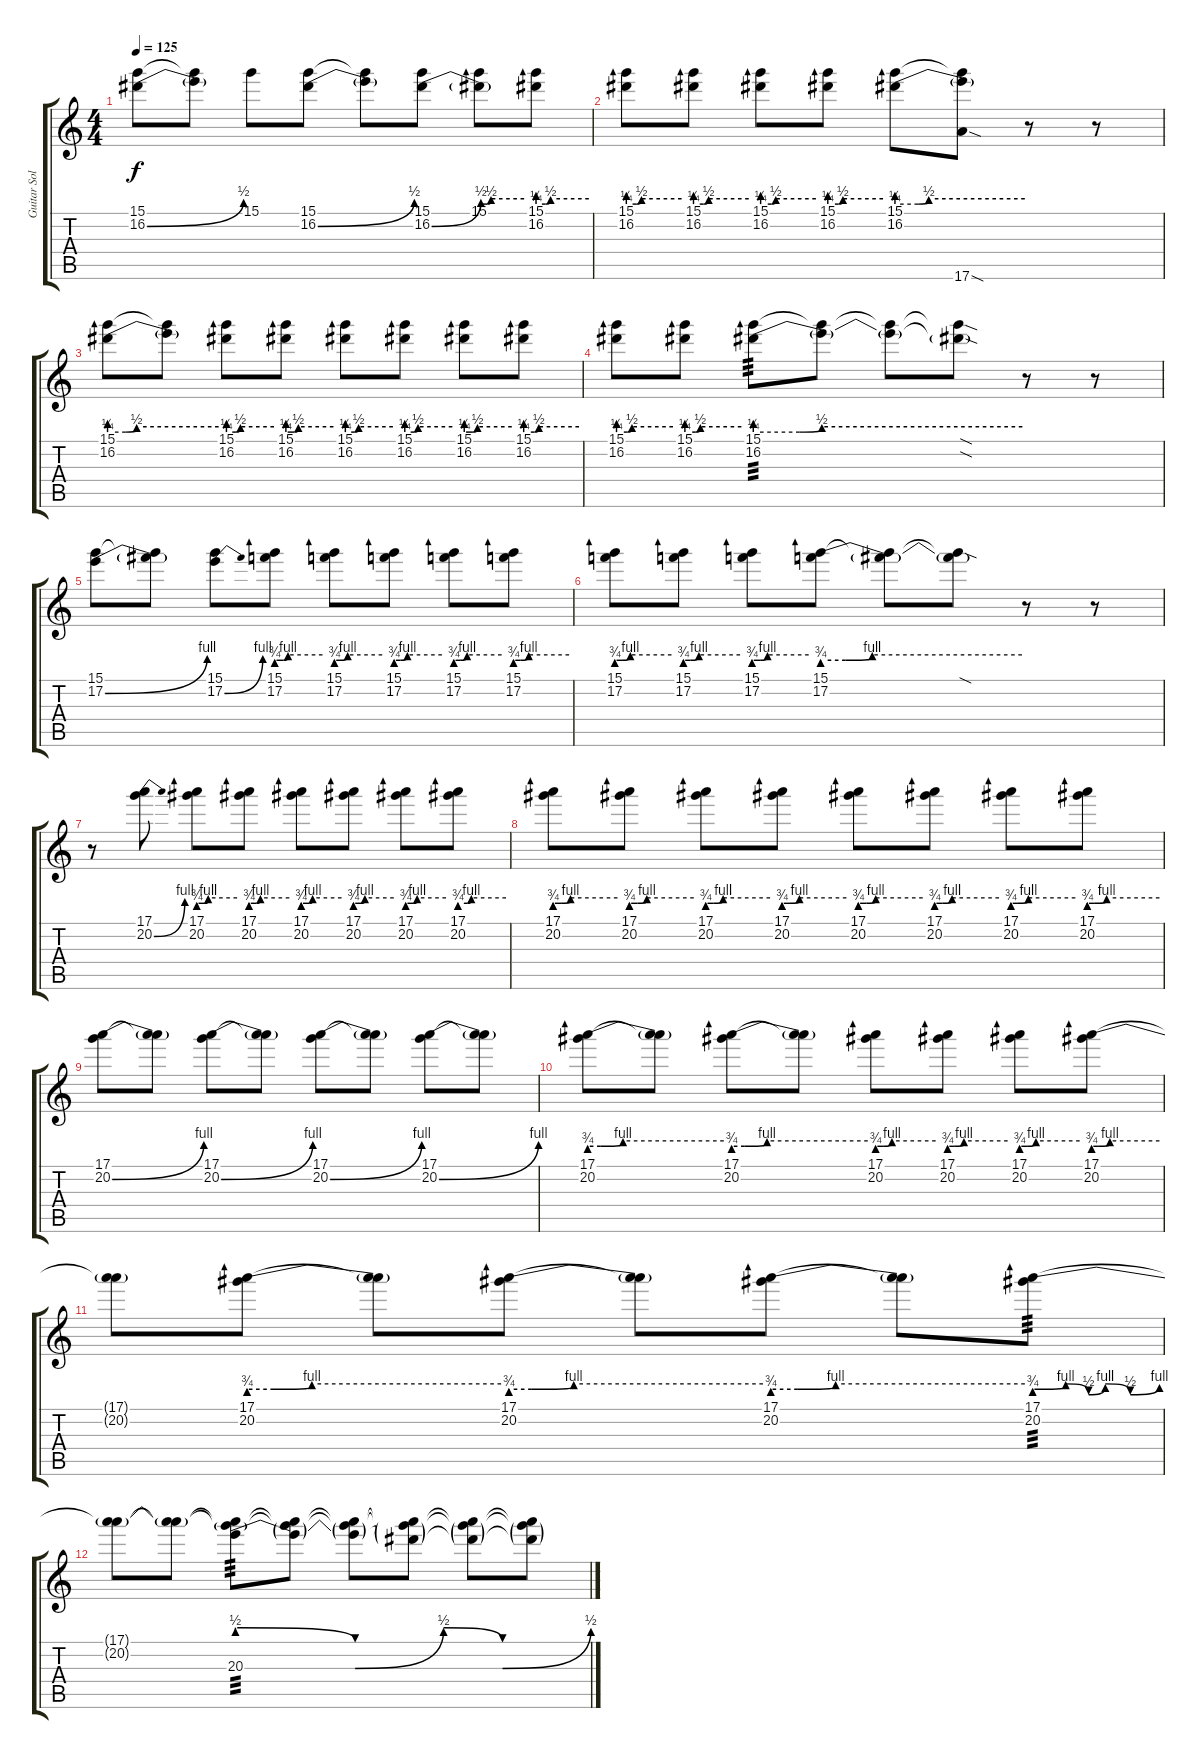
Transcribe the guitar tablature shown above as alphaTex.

\track ("Guitar Solo" "Guitar Sol") {instrument overdrivenguitar}
\staff {score tabs}
\tuning (E4 B3 G3 D3 A2 E2) {hide}
\ts (4 4)
\tempo 125
\clef g2
\ks c
(15.1 16.2{be (bend 0 0 60 2)}).8{dy f} (15.1{t} 16.2{t}).8 15.1.8 (15.1 16.2{be (bend 0 0 60 2)}).8 (15.1{t} 16.2{t}).8 (15.1 16.2{be (bend 0 0 60 2)}).8 (15.1 16.2{be (custom 0 1 9 1 14 2 60 2) t}).8 (15.1 16.2{be (custom 0 1 9 1 15 2 60 2)}).8 |
(15.1 16.2{be (custom 0 1 9 1 15 2 60 2)}).8 (15.1 16.2{be (custom 0 1 9 1 15 2 60 2)}).8 (15.1 16.2{be (custom 0 1 10 1 15 2 60 2)}).8 (15.1 16.2{be (custom 0 1 10 1 15 2 60 2)}).8 (15.1 16.2{be (custom 0 1 10 1 15 2 60 2)}).8 (15.1{t} 16.2{t} 17.6{sod}).8 r.8 r.8 |
(15.1 16.2{be (custom 0 1 9 1 15 2 60 2)}).8 (15.1{t} 16.2{t}).8 (15.1 16.2{be (custom 0 1 10 1 16 2 60 2)}).8 (15.1 16.2{be (custom 0 1 9 1 14 2 60 2)}).8 (15.1 16.2{be (custom 0 1 10 1 15 2 60 2)}).8 (15.1 16.2{be (custom 0 1 10 1 15 2 60 2)}).8 (15.1 16.2{be (custom 0 1 9 1 15 2 60 2)}).8 (15.1 16.2{be (custom 0 1 10 1 15 2 60 2)}).8 |
(15.1 16.2{be (custom 0 1 10 1 15 2 60 2)}).8 (15.1 16.2{be (custom 0 1 10 1 15 2 60 2)}).8 (15.1 16.2{be (custom 0 1 10 1 15 2 60 2)}).8{tp 3} (15.1{t} 16.2{t}).8 (15.1{t} 16.2{t}).8 (15.1{sod t} 16.2{sod t}).8 r.8 r.8 |
(15.1 17.2{be (bend 0 0 60 4)}).8 (15.1{t} 17.2{t}).8 (15.1 17.2{be (bend 0 0 60 4)}).8 (15.1 17.2{be (custom 0 3 9 3 15 4 60 4)}).8 (15.1 17.2{be (custom 0 3 5 3 15 4 60 4)}).8 (15.1 17.2{be (custom 0 3 6 3 15 4 60 4)}).8 (15.1 17.2{be (custom 0 3 6 3 15 4 60 4)}).8 (15.1 17.2{be (custom 0 3 6 3 15 4 60 4)}).8 |
(15.1 17.2{be (custom 0 3 6 3 15 4 60 4)}).8 (15.1 17.2{be (custom 0 3 6 3 15 4 60 4)}).8 (15.1 17.2{be (custom 0 3 7 3 15 4 60 4)}).8 (15.1 17.2{be (custom 0 3 7 3 15 4 60 4)}).8 (15.1{t} 17.2{t}).8 (15.1{sod t} 17.2{t}).8 r.8 r.8 |
r.8 (17.1 20.2{be (bend 0 0 60 4)}).8 (17.1 20.2{be (custom 0 3 10 3 15 4 60 4)}).8 (17.1 20.2{be (custom 0 3 9 3 15 4 60 4)}).8 (17.1 20.2{be (custom 0 3 10 3 15 4 60 4)}).8 (17.1 20.2{be (custom 0 3 9 3 15 4 60 4)}).8 (17.1 20.2{be (custom 0 3 10 3 15 4 60 4)}).8 (17.1 20.2{be (custom 0 3 10 3 15 4 60 4)}).8 |
(17.1 20.2{be (custom 0 3 6 3 15 4 60 4)}).8 (17.1 20.2{be (custom 0 3 6 3 15 4 60 4)}).8 (17.1 20.2{be (custom 0 3 6 3 15 4 60 4)}).8 (17.1 20.2{be (custom 0 3 6 3 15 4 60 4)}).8 (17.1 20.2{be (custom 0 3 6 3 15 4 60 4)}).8 (17.1 20.2{be (custom 0 3 6 3 15 4 60 4)}).8 (17.1 20.2{be (custom 0 3 5 3 15 4 60 4)}).8 (17.1 20.2{be (custom 0 3 5 3 15 4 60 4)}).8 |
(17.1 20.2{be (bend 0 0 60 4)}).8 (17.1{t} 20.2{t}).8 (17.1 20.2{be (bend 0 0 60 4)}).8 (17.1{t} 20.2{t}).8 (17.1 20.2{be (bend 0 0 60 4)}).8 (17.1{t} 20.2{t}).8 (17.1 20.2{be (bend 0 0 60 4)}).8 (17.1{t} 20.2{t}).8 |
(17.1 20.2{be (custom 0 3 5 3 15 4 60 4)}).8 (17.1{t} 20.2{t}).8 (17.1 20.2{be (custom 0 3 5 3 15 4 60 4)}).8 (17.1{t} 20.2{t}).8 (17.1 20.2{be (custom 0 3 6 3 15 4 60 4)}).8 (17.1 20.2{be (custom 0 3 5 3 15 4 60 4)}).8 (17.1 20.2{be (custom 0 3 6 3 15 4 60 4)}).8 (17.1 20.2{be (custom 0 3 5 3 15 4 60 4)}).8 |
(17.1{t} 20.2{t}).8 (17.1 20.2{be (custom 0 3 6 3 15 4 60 4)}).8 (17.1{t} 20.2{t}).8 (17.1 20.2{be (custom 0 3 5 3 15 4 60 4)}).8 (17.1{t} 20.2{t}).8 (17.1 20.2{be (custom 0 3 6 3 15 4 60 4)}).8 (17.1{t} 20.2{t}).8 (17.1 20.2{be (custom 0 3 15 4 26 2 34 4 46 2 60 4)}).8{tp 3} |
(17.1{t} 20.2{t}).8 (17.1{t} 20.2{t}).8 (17.1{t} 20.2{t} 20.3{be (custom 0 2 20 0 35 2 45 0 60 2)}).8{tp 3} (17.1{t} 20.2{t} 20.3{t}).8 (17.1{t} 20.2{t} 20.3{t}).8 (17.1{t} 20.2{t} 20.3{t}).8 (17.1{t} 20.2{t} 20.3{t}).8 (17.1{t} 20.2{t} 20.3{t}).8
